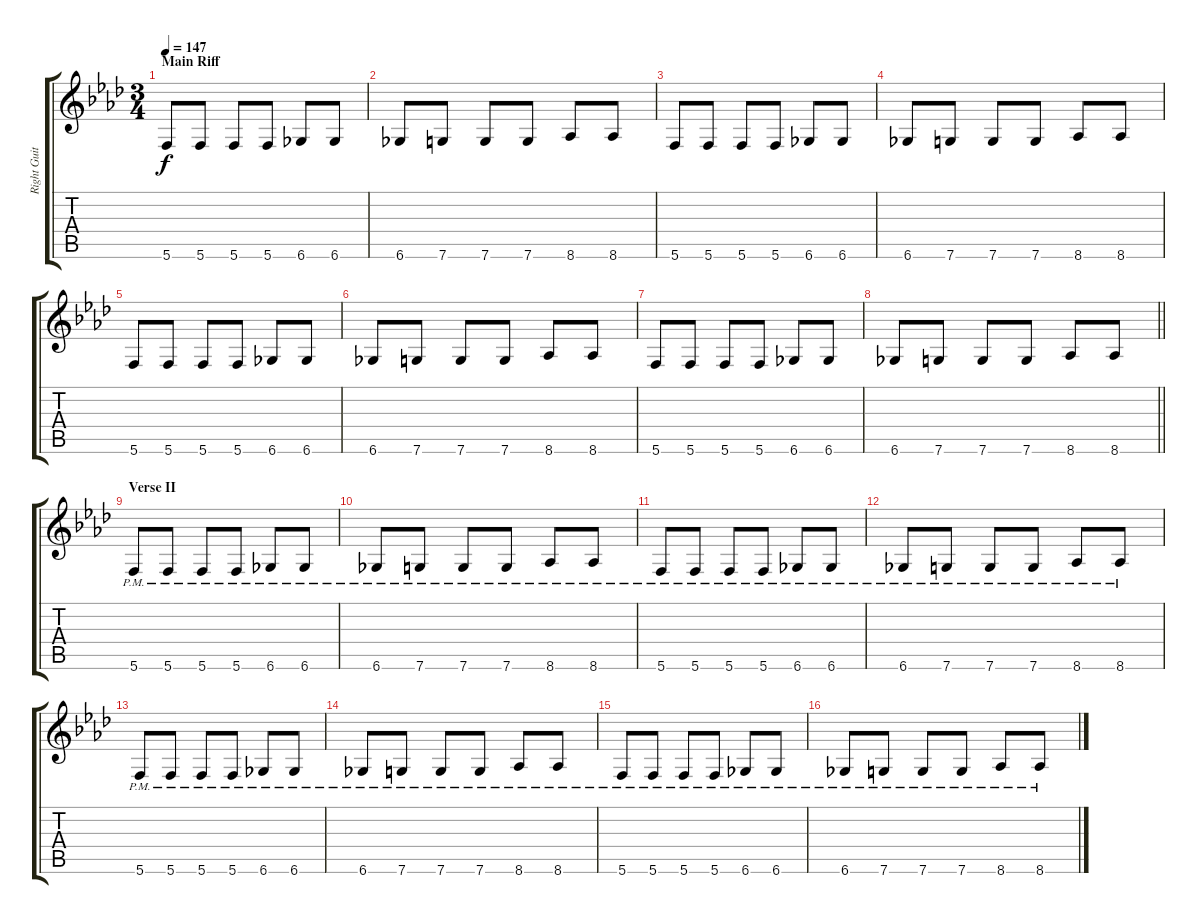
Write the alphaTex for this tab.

\track ("Right Guitar" "Right Guit") {instrument distortionguitar}
\staff {score tabs}
\tuning (D4 A3 F3 C3 G2 C2) {hide}
\ts (3 4)
\section ("" "Main Riff")
\tempo 147
\clef g2
\ks ab
5.6.8{dy f} 5.6.8 5.6.8 5.6.8 6.6.8 6.6.8 |
6.6.8 7.6.8 7.6.8 7.6.8 8.6.8 8.6.8 |
5.6.8 5.6.8 5.6.8 5.6.8 6.6.8 6.6.8 |
6.6.8 7.6.8 7.6.8 7.6.8 8.6.8 8.6.8 |
5.6.8 5.6.8 5.6.8 5.6.8 6.6.8 6.6.8 |
6.6.8 7.6.8 7.6.8 7.6.8 8.6.8 8.6.8 |
5.6.8 5.6.8 5.6.8 5.6.8 6.6.8 6.6.8 |
\barLineRight lightlight
6.6.8 7.6.8 7.6.8 7.6.8 8.6.8 8.6.8 |
\section ("" "Verse II")
5.6{pm}.8 5.6{pm}.8 5.6{pm}.8 5.6{pm}.8 6.6{pm}.8 6.6{pm}.8 |
6.6{pm}.8 7.6{pm}.8 7.6{pm}.8 7.6{pm}.8 8.6{pm}.8 8.6{pm}.8 |
5.6{pm}.8 5.6{pm}.8 5.6{pm}.8 5.6{pm}.8 6.6{pm}.8 6.6{pm}.8 |
6.6{pm}.8 7.6{pm}.8 7.6{pm}.8 7.6{pm}.8 8.6{pm}.8 8.6{pm}.8 |
5.6{pm}.8 5.6{pm}.8 5.6{pm}.8 5.6{pm}.8 6.6{pm}.8 6.6{pm}.8 |
6.6{pm}.8 7.6{pm}.8 7.6{pm}.8 7.6{pm}.8 8.6{pm}.8 8.6{pm}.8 |
5.6{pm}.8 5.6{pm}.8 5.6{pm}.8 5.6{pm}.8 6.6{pm}.8 6.6{pm}.8 |
6.6{pm}.8 7.6{pm}.8 7.6{pm}.8 7.6{pm}.8 8.6{pm}.8 8.6{pm}.8
